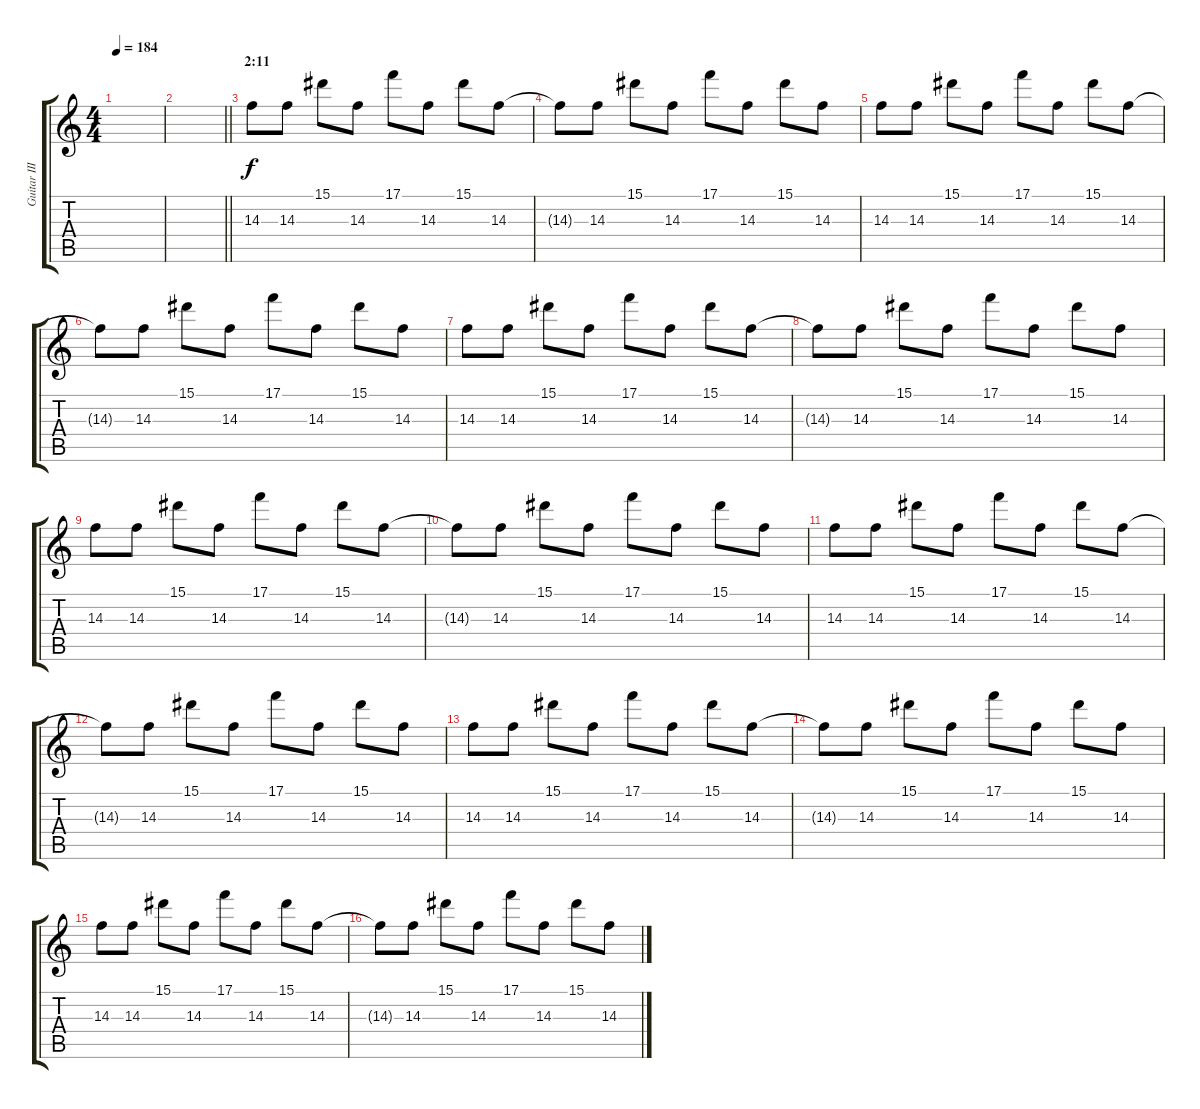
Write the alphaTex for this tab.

\track ("Guitar III" "Guitar III") {instrument distortionguitar}
\staff {score tabs}
\tuning (C4 G3 Eb3 Bb2 F2 C2) {hide}
\ts (4 4)
\tempo 184
\clef g2
\ks aminor
|
\barLineRight lightlight
|
\section ("" "2:11")
14.3.8{volume 13} 14.3.8 15.1.8 14.3.8 17.1.8 14.3.8 15.1.8 14.3.8 |
14.3{t}.8 14.3.8 15.1.8 14.3.8 17.1.8 14.3.8 15.1.8 14.3.8 |
14.3.8{volume 13} 14.3.8 15.1.8 14.3.8 17.1.8 14.3.8 15.1.8 14.3.8 |
14.3{t}.8 14.3.8 15.1.8 14.3.8 17.1.8 14.3.8 15.1.8 14.3.8 |
14.3.8{volume 13} 14.3.8 15.1.8 14.3.8 17.1.8 14.3.8 15.1.8 14.3.8 |
14.3{t}.8 14.3.8 15.1.8 14.3.8 17.1.8 14.3.8 15.1.8 14.3.8 |
14.3.8{volume 13} 14.3.8 15.1.8 14.3.8 17.1.8 14.3.8 15.1.8 14.3.8 |
14.3{t}.8 14.3.8 15.1.8 14.3.8 17.1.8 14.3.8 15.1.8 14.3.8 |
14.3.8{volume 13} 14.3.8 15.1.8 14.3.8 17.1.8 14.3.8 15.1.8 14.3.8 |
14.3{t}.8 14.3.8 15.1.8 14.3.8 17.1.8 14.3.8 15.1.8 14.3.8 |
14.3.8{volume 13} 14.3.8 15.1.8 14.3.8 17.1.8 14.3.8 15.1.8 14.3.8 |
14.3{t}.8 14.3.8 15.1.8 14.3.8 17.1.8 14.3.8 15.1.8 14.3.8 |
14.3.8{volume 13} 14.3.8 15.1.8 14.3.8 17.1.8 14.3.8 15.1.8 14.3.8 |
14.3{t}.8 14.3.8 15.1.8 14.3.8 17.1.8 14.3.8 15.1.8 14.3.8
